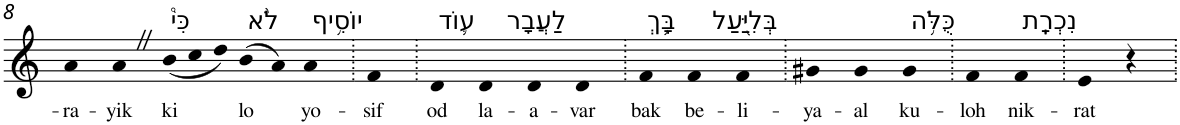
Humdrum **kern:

**kern	**text
*part1	*part1
*staff1	*staff1
*I"Piano	*
*I'Pno	*
!!LO:PB:g=z
*clefG2	*
*k[]	*
=8	=8
!	!LO:LY:b
4a	-ra-
!	!LO:LY:b
4aZ	-yik
*Xtuplet	*
!LO:TX:a:t=כִּי֩	!
!	!LO:LY:b
(<12b	ki
12cc	.
12dd)	.
!LO:TX:a:t=לֹ֨א	!
!	!LO:LY:b
(>8b	lo
8a)	.
!LO:TX:a:t=יוֹסִ֥יף	!
!	!LO:LY:b
4a	yo-
=9.	=9.
!	!LO:LY:b
4f	-sif
=10.	=10.
!LO:TX:a:t=ע֛וֹד	!
!	!LO:LY:b
4d	od
!LO:TX:a:t=לַעֲבָר	!
!	!LO:LY:b
4d	la-
!	!LO:LY:b
4d	-a-
!	!LO:LY:b
4d	-var
=11.	=11.
!LO:TX:a:t=בָּ֥ךְ	!
!	!LO:LY:b
4f	bak
!LO:TX:a:t=בְּלִיַּ֖עַל	!
!	!LO:LY:b
4f	be-
!	!LO:LY:b
4f	-li-
=12.	=12.
!	!LO:LY:b
4g#X	-ya-
!	!LO:LY:b
4g#	-al
!LO:TX:a:t=כֻּלֹּ֥ה	!
!	!LO:LY:b
4g#	ku-
=13.	=13.
!	!LO:LY:b
4f	-loh
!LO:TX:a:t=נִכְרָֽת	!
!	!LO:LY:b
4f	nik-
=14.	=14.
!	!LO:LY:b
4e	-rat
4r	.
=.	=.
*-	*-
